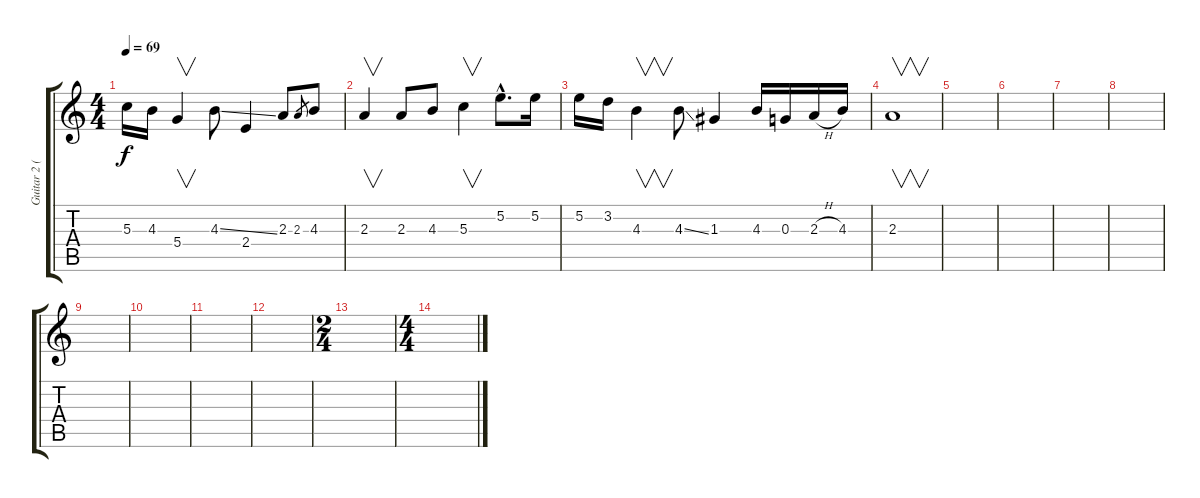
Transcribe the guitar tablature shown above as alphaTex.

\track ("Guitar 2 (Clean)" "Guitar 2 (") {instrument electricguitarclean}
\staff {score tabs}
\tuning (E4 B3 G3 D3 A2 E2) {hide}
\ts (4 4)
\tempo 69
\clef g2
\ks c
5.3.16{dy f} 4.3.16 5.4.4{v} 4.3{ss}.8 2.4.4 2.3.8 2.3.8{gr} 4.3.8 |
2.3.4{v} 2.3.8 4.3.8 5.3.4{v} 5.2{hac}.8{d} 5.2.16 |
5.2.16 3.2.16 4.3.4{v} 4.3{ss}.8 1.3.4 4.3.16 0.3.16 2.3{h}.16 4.3.16 |
2.3.1{v} |
|
|
|
|
|
|
|
|
\ts (2 4)
|
\ts (4 4)
